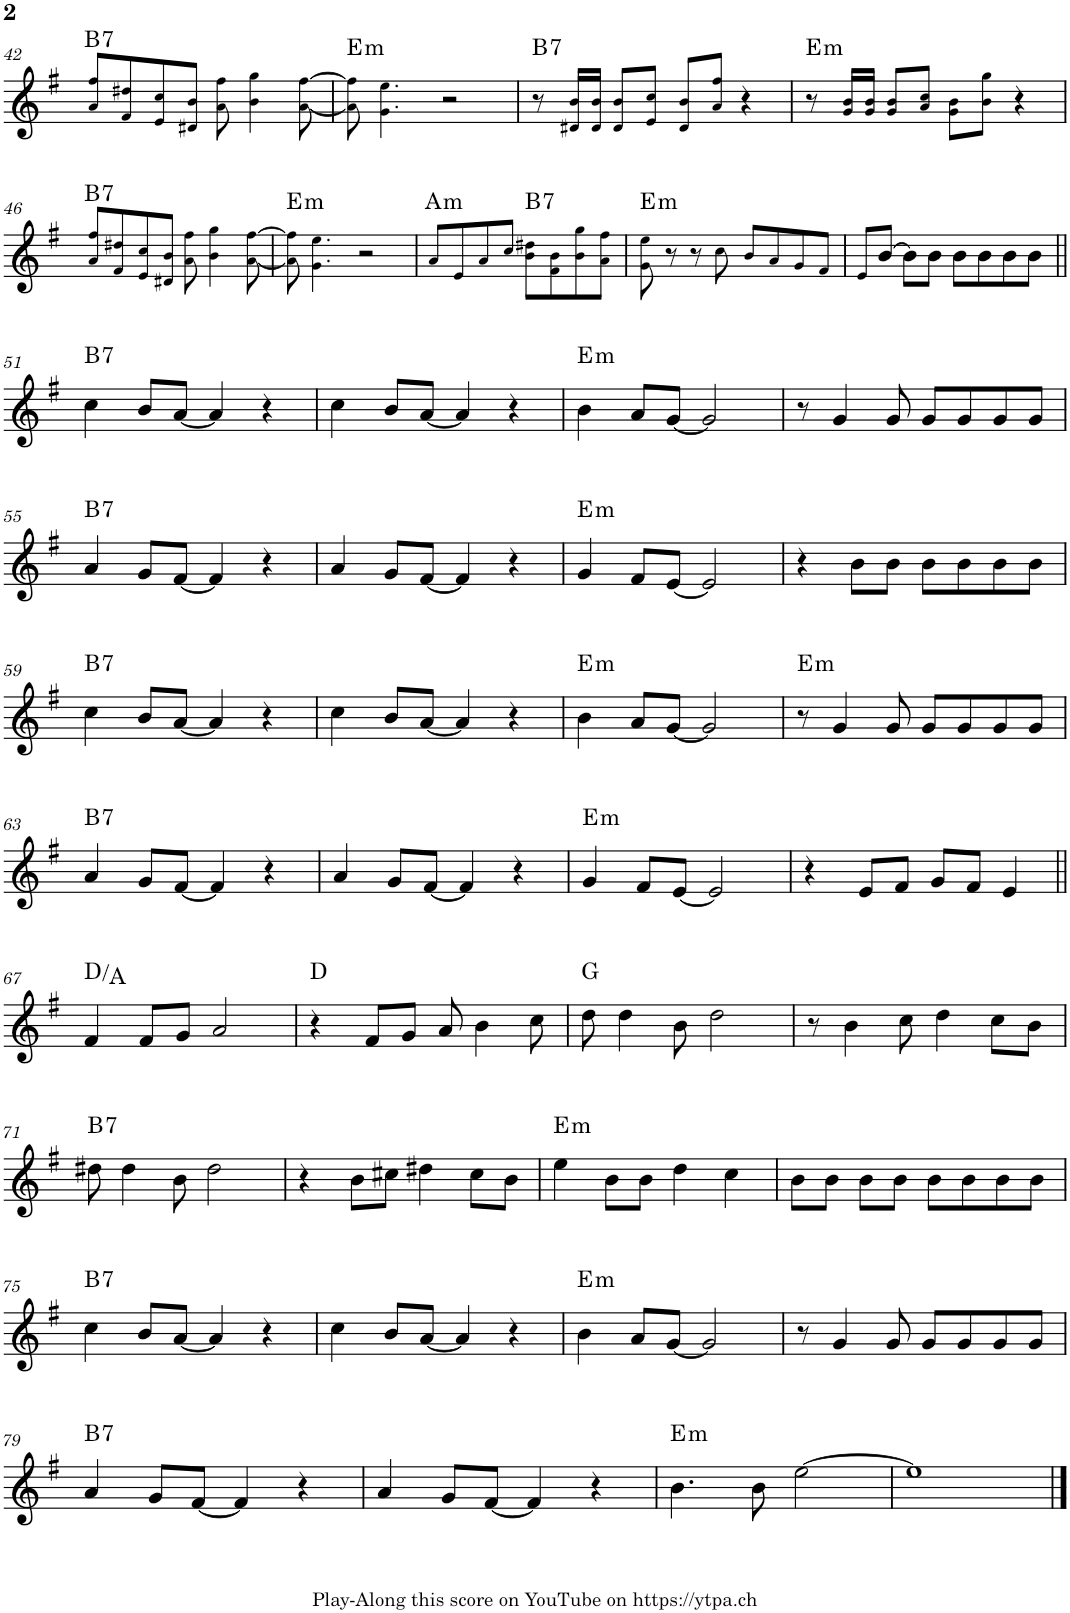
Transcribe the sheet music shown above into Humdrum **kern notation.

**kern	**harte
*part1	*part1
*staff1	*
*I"Piano	*
*I'Pno.	*
!!LO:PB:g=z
*clefG2	*
*k[f#]	*
*M4/4	*
=42	=42
!	!LO:H:kt=7
8a!/ 8ff#!/L	B:7
8f#!/ 8dd#X!/	.
8e!/ 8cc!/	.
8d#X!/ 8b!/J	.
8a!\ 8ff#!\	.
4b!\ 4gg!\	.
[8a!\ [8ff#!\	.
=43	=43
!	!LO:H:kt=m
8a!\] 8ff#!\]	E:min
4.g!\ 4.ee!\	.
2r	.
=44	=44
!	!LO:H:kt=7
8r	B:7
16d#X!/ 16b!/LL	.
16d#!/ 16b!/JJ	.
8d#!/ 8b!/L	.
8e!/ 8cc!/J	.
8d#!/ 8b!/L	.
8a!/ 8ff#!/J	.
4r	.
=45	=45
!	!LO:H:kt=m
8r	E:min
16g!/ 16b!/LL	.
16g!/ 16b!/JJ	.
8g!/ 8b!/L	.
8a!/ 8cc!/J	.
8g!\ 8b!\L	.
8b!\ 8gg!\J	.
4r	.
!!LO:LB:g=z
=46	=46
!	!LO:H:kt=7
8a!/ 8ff#!/L	B:7
8f#!/ 8dd#X!/	.
8e!/ 8cc!/	.
8d#X!/ 8b!/J	.
8a!\ 8ff#!\	.
4b!\ 4gg!\	.
[8a!\ [8ff#!\	.
=47	=47
!	!LO:H:kt=m
8a!\] 8ff#!\]	E:min
4.g!\ 4.ee!\	.
2r	.
=48	=48
!	!LO:H:kt=m
8a!/L	A:min
8e!/	.
8a!/	.
8cc!/J	.
!	!LO:H:kt=7
8b!\ 8dd#X!\L	B:7
8f#!\ 8b!\	.
8b!\ 8gg!\	.
8a!\ 8ff#!\J	.
=49	=49
!	!LO:H:kt=m
8g!\ 8ee!\	E:min
8r	.
8r	.
8cc!\	.
8b!/L	.
8a!/	.
8g!/	.
8f#!/J	.
=50	=50
8e!/L	.
[8b/J	.
8b\L]	.
8b\J	.
8b\L	.
8b\	.
8b\	.
8b\J	.
!!LO:LB:g=z
=51||	=51||
!	!LO:H:kt=7
4cc\	B:7
8b/L	.
[8a/J	.
4a/]	.
4r	.
=52	=52
4cc\	.
8b/L	.
[8a/J	.
4a/]	.
4r	.
=53	=53
!	!LO:H:kt=m
4b\	E:min
8a/L	.
[8g/J	.
2g/]	.
=54	=54
8r	.
4g/	.
8g/	.
8g/L	.
8g/	.
8g/	.
8g/J	.
!!LO:LB:g=z
=55	=55
!	!LO:H:kt=7
4a/	B:7
8g/L	.
[8f#/J	.
4f#/]	.
4r	.
=56	=56
4a/	.
8g/L	.
[8f#/J	.
4f#/]	.
4r	.
=57	=57
!	!LO:H:kt=m
4g/	E:min
8f#/L	.
[8e/J	.
2e/]	.
=58	=58
4r	.
8b\L	.
8b\J	.
8b\L	.
8b\	.
8b\	.
8b\J	.
!!LO:LB:g=z
=59	=59
!	!LO:H:kt=7
4cc\	B:7
8b/L	.
[8a/J	.
4a/]	.
4r	.
=60	=60
4cc\	.
8b/L	.
[8a/J	.
4a/]	.
4r	.
=61	=61
!	!LO:H:kt=m
4b\	E:min
8a/L	.
[8g/J	.
2g/]	.
=62	=62
!	!LO:H:kt=m
8r	E:min
4g/	.
8g/	.
8g/L	.
8g/	.
8g/	.
8g/J	.
!!LO:LB:g=z
=63	=63
!	!LO:H:kt=7
4a/	B:7
8g/L	.
[8f#/J	.
4f#/]	.
4r	.
=64	=64
4a/	.
8g/L	.
[8f#/J	.
4f#/]	.
4r	.
=65	=65
!	!LO:H:kt=m
4g/	E:min
8f#/L	.
[8e/J	.
2e/]	.
=66	=66
4r	.
8e/L	.
8f#/J	.
8g/L	.
8f#/J	.
4e/	.
!!LO:LB:g=z
=67||	=67||
4f#/	D:maj/5
8f#/L	.
8g/J	.
2a/	.
=68	=68
4r	D:maj
8f#/L	.
8g/J	.
8a/	.
4b\	.
8cc\	.
=69	=69
8dd\	G:maj
4dd\	.
8b\	.
2dd\	.
=70	=70
8r	.
4b\	.
8cc\	.
4dd\	.
8cc\L	.
8b\J	.
!!LO:LB:g=z
=71	=71
!	!LO:H:kt=7
8dd#X\	B:7
4dd#\	.
8b\	.
2dd#\	.
=72	=72
4r	.
8b\L	.
8cc#X\J	.
4dd#X\	.
8cc#\L	.
8b\J	.
=73	=73
!	!LO:H:kt=m
4ee\	E:min
8b\L	.
8b\J	.
4dd\	.
4cc\	.
=74	=74
8b\L	.
8b\J	.
8b\L	.
8b\J	.
8b\L	.
8b\	.
8b\	.
8b\J	.
!!LO:LB:g=z
=75	=75
!	!LO:H:kt=7
4cc\	B:7
8b/L	.
[8a/J	.
4a/]	.
4r	.
=76	=76
4cc\	.
8b/L	.
[8a/J	.
4a/]	.
4r	.
=77	=77
!	!LO:H:kt=m
4b\	E:min
8a/L	.
[8g/J	.
2g/]	.
=78	=78
8r	.
4g/	.
8g/	.
8g/L	.
8g/	.
8g/	.
8g/J	.
!!LO:LB:g=z
=79	=79
!	!LO:H:kt=7
4a/	B:7
8g/L	.
[8f#/J	.
4f#/]	.
4r	.
=80	=80
4a/	.
8g/L	.
[8f#/J	.
4f#/]	.
4r	.
=81	=81
!	!LO:H:kt=m
4.b\	E:min
8b\	.
[2ee\	.
=82	=82
1ee]	.
==	==
*-	*-
